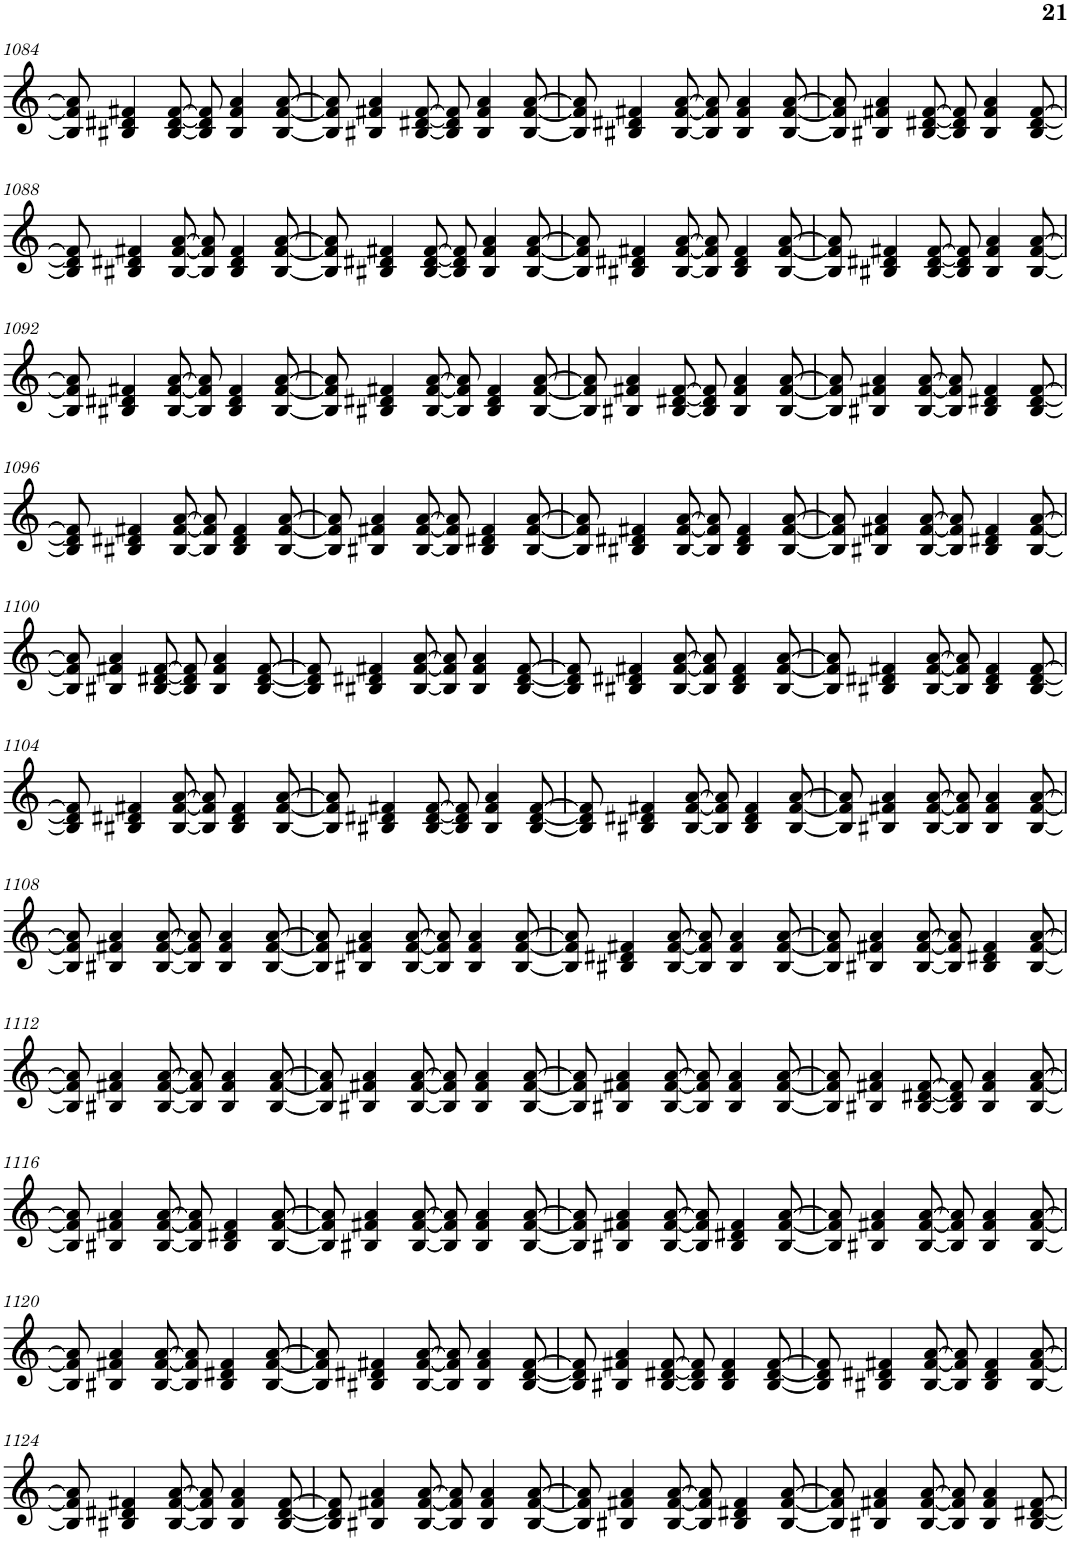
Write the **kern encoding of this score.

**kern
*part1
*staff1
*I"Piano, Danio rerio
*I'Pno.
!!LO:PB:g=z
*clefG2
*k[]
*M4/4
=1084
8B#/] 8f#/] 8a/]
4B#X/ 4d#X/ 4f#X/
[8B#/ [8d#/ [8f#/
8B#/] 8d#/] 8f#/]
4B#/ 4f#/ 4a/
[8B#/ [8f#/ [8a/
=1085
8B#/] 8f#/] 8a/]
4B#X/ 4f#X/ 4a/
[8B#/ [8d#X/ [8f#/
8B#/] 8d#/] 8f#/]
4B#/ 4f#/ 4a/
[8B#/ [8f#/ [8a/
=1086
8B#/] 8f#/] 8a/]
4B#X/ 4d#X/ 4f#X/
[8B#/ [8f#/ [8a/
8B#/] 8f#/] 8a/]
4B#/ 4f#/ 4a/
[8B#/ [8f#/ [8a/
=1087
8B#/] 8f#/] 8a/]
4B#X/ 4f#X/ 4a/
[8B#/ [8d#X/ [8f#/
8B#/] 8d#/] 8f#/]
4B#/ 4f#/ 4a/
[8B#/ [8d#/ [8f#/
!!LO:LB:g=z
=1088
8B#/] 8d#/] 8f#/]
4B#X/ 4d#X/ 4f#X/
[8B#/ [8f#/ [8a/
8B#/] 8f#/] 8a/]
4B#/ 4d#/ 4f#/
[8B#/ [8f#/ [8a/
=1089
8B#/] 8f#/] 8a/]
4B#X/ 4d#X/ 4f#X/
[8B#/ [8d#/ [8f#/
8B#/] 8d#/] 8f#/]
4B#/ 4f#/ 4a/
[8B#/ [8f#/ [8a/
=1090
8B#/] 8f#/] 8a/]
4B#X/ 4d#X/ 4f#X/
[8B#/ [8f#/ [8a/
8B#/] 8f#/] 8a/]
4B#/ 4d#/ 4f#/
[8B#/ [8f#/ [8a/
=1091
8B#/] 8f#/] 8a/]
4B#X/ 4d#X/ 4f#X/
[8B#/ [8d#/ [8f#/
8B#/] 8d#/] 8f#/]
4B#/ 4f#/ 4a/
[8B#/ [8f#/ [8a/
!!LO:LB:g=z
=1092
8B#/] 8f#/] 8a/]
4B#X/ 4d#X/ 4f#X/
[8B#/ [8f#/ [8a/
8B#/] 8f#/] 8a/]
4B#/ 4d#/ 4f#/
[8B#/ [8f#/ [8a/
=1093
8B#/] 8f#/] 8a/]
4B#X/ 4d#X/ 4f#X/
[8B#/ [8f#/ [8a/
8B#/] 8f#/] 8a/]
4B#/ 4d#/ 4f#/
[8B#/ [8f#/ [8a/
=1094
8B#/] 8f#/] 8a/]
4B#X/ 4f#X/ 4a/
[8B#/ [8d#X/ [8f#/
8B#/] 8d#/] 8f#/]
4B#/ 4f#/ 4a/
[8B#/ [8f#/ [8a/
=1095
8B#/] 8f#/] 8a/]
4B#X/ 4f#X/ 4a/
[8B#/ [8f#/ [8a/
8B#/] 8f#/] 8a/]
4B#/ 4d#X/ 4f#/
[8B#/ [8d#/ [8f#/
!!LO:LB:g=z
=1096
8B#/] 8d#/] 8f#/]
4B#X/ 4d#X/ 4f#X/
[8B#/ [8f#/ [8a/
8B#/] 8f#/] 8a/]
4B#/ 4d#/ 4f#/
[8B#/ [8f#/ [8a/
=1097
8B#/] 8f#/] 8a/]
4B#X/ 4f#X/ 4a/
[8B#/ [8f#/ [8a/
8B#/] 8f#/] 8a/]
4B#/ 4d#X/ 4f#/
[8B#/ [8f#/ [8a/
=1098
8B#/] 8f#/] 8a/]
4B#X/ 4d#X/ 4f#X/
[8B#/ [8f#/ [8a/
8B#/] 8f#/] 8a/]
4B#/ 4d#/ 4f#/
[8B#/ [8f#/ [8a/
=1099
8B#/] 8f#/] 8a/]
4B#X/ 4f#X/ 4a/
[8B#/ [8f#/ [8a/
8B#/] 8f#/] 8a/]
4B#/ 4d#X/ 4f#/
[8B#/ [8f#/ [8a/
!!LO:LB:g=z
=1100
8B#/] 8f#/] 8a/]
4B#X/ 4f#X/ 4a/
[8B#/ [8d#X/ [8f#/
8B#/] 8d#/] 8f#/]
4B#/ 4f#/ 4a/
[8B#/ [8d#/ [8f#/
=1101
8B#/] 8d#/] 8f#/]
4B#X/ 4d#X/ 4f#X/
[8B#/ [8f#/ [8a/
8B#/] 8f#/] 8a/]
4B#/ 4f#/ 4a/
[8B#/ [8d#/ [8f#/
=1102
8B#/] 8d#/] 8f#/]
4B#X/ 4d#X/ 4f#X/
[8B#/ [8f#/ [8a/
8B#/] 8f#/] 8a/]
4B#/ 4d#/ 4f#/
[8B#/ [8f#/ [8a/
=1103
8B#/] 8f#/] 8a/]
4B#X/ 4d#X/ 4f#X/
[8B#/ [8f#/ [8a/
8B#/] 8f#/] 8a/]
4B#/ 4d#/ 4f#/
[8B#/ [8d#/ [8f#/
!!LO:LB:g=z
=1104
8B#/] 8d#/] 8f#/]
4B#X/ 4d#X/ 4f#X/
[8B#/ [8f#/ [8a/
8B#/] 8f#/] 8a/]
4B#/ 4d#/ 4f#/
[8B#/ [8f#/ [8a/
=1105
8B#/] 8f#/] 8a/]
4B#X/ 4d#X/ 4f#X/
[8B#/ [8d#/ [8f#/
8B#/] 8d#/] 8f#/]
4B#/ 4f#/ 4a/
[8B#/ [8d#/ [8f#/
=1106
8B#/] 8d#/] 8f#/]
4B#X/ 4d#X/ 4f#X/
[8B#/ [8f#/ [8a/
8B#/] 8f#/] 8a/]
4B#/ 4d#/ 4f#/
[8B#/ [8f#/ [8a/
=1107
8B#/] 8f#/] 8a/]
4B#X/ 4f#X/ 4a/
[8B#/ [8f#/ [8a/
8B#/] 8f#/] 8a/]
4B#/ 4f#/ 4a/
[8B#/ [8f#/ [8a/
!!LO:LB:g=z
=1108
8B#/] 8f#/] 8a/]
4B#X/ 4f#X/ 4a/
[8B#/ [8f#/ [8a/
8B#/] 8f#/] 8a/]
4B#/ 4f#/ 4a/
[8B#/ [8f#/ [8a/
=1109
8B#/] 8f#/] 8a/]
4B#X/ 4f#X/ 4a/
[8B#/ [8f#/ [8a/
8B#/] 8f#/] 8a/]
4B#/ 4f#/ 4a/
[8B#/ [8f#/ [8a/
=1110
8B#/] 8f#/] 8a/]
4B#X/ 4d#X/ 4f#X/
[8B#/ [8f#/ [8a/
8B#/] 8f#/] 8a/]
4B#/ 4f#/ 4a/
[8B#/ [8f#/ [8a/
=1111
8B#/] 8f#/] 8a/]
4B#X/ 4f#X/ 4a/
[8B#/ [8f#/ [8a/
8B#/] 8f#/] 8a/]
4B#/ 4d#X/ 4f#/
[8B#/ [8f#/ [8a/
!!LO:LB:g=z
=1112
8B#/] 8f#/] 8a/]
4B#X/ 4f#X/ 4a/
[8B#/ [8f#/ [8a/
8B#/] 8f#/] 8a/]
4B#/ 4f#/ 4a/
[8B#/ [8f#/ [8a/
=1113
8B#/] 8f#/] 8a/]
4B#X/ 4f#X/ 4a/
[8B#/ [8f#/ [8a/
8B#/] 8f#/] 8a/]
4B#/ 4f#/ 4a/
[8B#/ [8f#/ [8a/
=1114
8B#/] 8f#/] 8a/]
4B#X/ 4f#X/ 4a/
[8B#/ [8f#/ [8a/
8B#/] 8f#/] 8a/]
4B#/ 4f#/ 4a/
[8B#/ [8f#/ [8a/
=1115
8B#/] 8f#/] 8a/]
4B#X/ 4f#X/ 4a/
[8B#/ [8d#X/ [8f#/
8B#/] 8d#/] 8f#/]
4B#/ 4f#/ 4a/
[8B#/ [8f#/ [8a/
!!LO:LB:g=z
=1116
8B#/] 8f#/] 8a/]
4B#X/ 4f#X/ 4a/
[8B#/ [8f#/ [8a/
8B#/] 8f#/] 8a/]
4B#/ 4d#X/ 4f#/
[8B#/ [8f#/ [8a/
=1117
8B#/] 8f#/] 8a/]
4B#X/ 4f#X/ 4a/
[8B#/ [8f#/ [8a/
8B#/] 8f#/] 8a/]
4B#/ 4f#/ 4a/
[8B#/ [8f#/ [8a/
=1118
8B#/] 8f#/] 8a/]
4B#X/ 4f#X/ 4a/
[8B#/ [8f#/ [8a/
8B#/] 8f#/] 8a/]
4B#/ 4d#X/ 4f#/
[8B#/ [8f#/ [8a/
=1119
8B#/] 8f#/] 8a/]
4B#X/ 4f#X/ 4a/
[8B#/ [8f#/ [8a/
8B#/] 8f#/] 8a/]
4B#/ 4f#/ 4a/
[8B#/ [8f#/ [8a/
!!LO:LB:g=z
=1120
8B#/] 8f#/] 8a/]
4B#X/ 4f#X/ 4a/
[8B#/ [8f#/ [8a/
8B#/] 8f#/] 8a/]
4B#/ 4d#X/ 4f#/
[8B#/ [8f#/ [8a/
=1121
8B#/] 8f#/] 8a/]
4B#X/ 4d#X/ 4f#X/
[8B#/ [8f#/ [8a/
8B#/] 8f#/] 8a/]
4B#/ 4f#/ 4a/
[8B#/ [8d#/ [8f#/
=1122
8B#/] 8d#/] 8f#/]
4B#X/ 4f#X/ 4a/
[8B#/ [8d#X/ [8f#/
8B#/] 8d#/] 8f#/]
4B#/ 4d#/ 4f#/
[8B#/ [8d#/ [8f#/
=1123
8B#/] 8d#/] 8f#/]
4B#X/ 4d#X/ 4f#X/
[8B#/ [8f#/ [8a/
8B#/] 8f#/] 8a/]
4B#/ 4d#/ 4f#/
[8B#/ [8f#/ [8a/
!!LO:LB:g=z
=1124
8B#/] 8f#/] 8a/]
4B#X/ 4d#X/ 4f#X/
[8B#/ [8f#/ [8a/
8B#/] 8f#/] 8a/]
4B#/ 4f#/ 4a/
[8B#/ [8d#/ [8f#/
=1125
8B#/] 8d#/] 8f#/]
4B#X/ 4f#X/ 4a/
[8B#/ [8f#/ [8a/
8B#/] 8f#/] 8a/]
4B#/ 4f#/ 4a/
[8B#/ [8f#/ [8a/
=1126
8B#/] 8f#/] 8a/]
4B#X/ 4f#X/ 4a/
[8B#/ [8f#/ [8a/
8B#/] 8f#/] 8a/]
4B#/ 4d#X/ 4f#/
[8B#/ [8f#/ [8a/
=1127
8B#/] 8f#/] 8a/]
4B#X/ 4f#X/ 4a/
[8B#/ [8f#/ [8a/
8B#/] 8f#/] 8a/]
4B#/ 4f#/ 4a/
[8B#/ [8d#X/ [8f#/
=
*-
